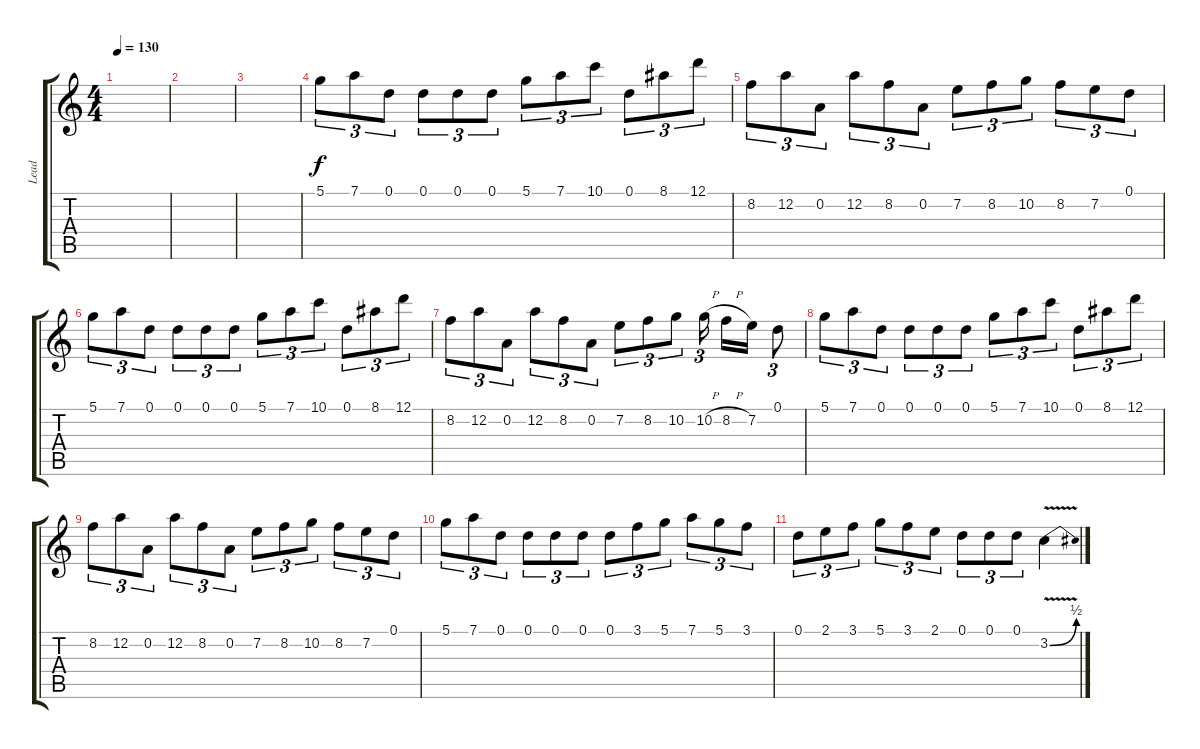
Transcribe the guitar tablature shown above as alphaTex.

\track ("Lead" "Lead") {instrument distortionguitar}
\staff {score tabs}
\tuning (D4 A3 F3 C3 G2 D2) {hide}
\ts (4 4)
\tempo 130
\clef g2
\ks c
|
|
|
5.1.8{tu (3 2)} 7.1.8{tu (3 2)} 0.1.8{tu (3 2)} 0.1.8{tu (3 2)} 0.1.8{tu (3 2)} 0.1.8{tu (3 2)} 5.1.8{tu (3 2)} 7.1.8{tu (3 2)} 10.1.8{tu (3 2)} 0.1.8{tu (3 2)} 8.1.8{tu (3 2)} 12.1.8{tu (3 2)} |
8.2.8{tu (3 2)} 12.2.8{tu (3 2)} 0.2.8{tu (3 2)} 12.2.8{tu (3 2)} 8.2.8{tu (3 2)} 0.2.8{tu (3 2)} 7.2.8{tu (3 2)} 8.2.8{tu (3 2)} 10.2.8{tu (3 2)} 8.2.8{tu (3 2)} 7.2.8{tu (3 2)} 0.1.8{tu (3 2)} |
5.1.8{tu (3 2)} 7.1.8{tu (3 2)} 0.1.8{tu (3 2)} 0.1.8{tu (3 2)} 0.1.8{tu (3 2)} 0.1.8{tu (3 2)} 5.1.8{tu (3 2)} 7.1.8{tu (3 2)} 10.1.8{tu (3 2)} 0.1.8{tu (3 2)} 8.1.8{tu (3 2)} 12.1.8{tu (3 2)} |
8.2.8{tu (3 2)} 12.2.8{tu (3 2)} 0.2.8{tu (3 2)} 12.2.8{tu (3 2)} 8.2.8{tu (3 2)} 0.2.8{tu (3 2)} 7.2.8{tu (3 2)} 8.2.8{tu (3 2)} 10.2.8{tu (3 2)} 10.2{h}.16{tu (3 2) beam splitsecondary} 8.2{h}.16 7.2.16 0.1.8{tu (3 2)} |
5.1.8{tu (3 2)} 7.1.8{tu (3 2)} 0.1.8{tu (3 2)} 0.1.8{tu (3 2)} 0.1.8{tu (3 2)} 0.1.8{tu (3 2)} 5.1.8{tu (3 2)} 7.1.8{tu (3 2)} 10.1.8{tu (3 2)} 0.1.8{tu (3 2)} 8.1.8{tu (3 2)} 12.1.8{tu (3 2)} |
8.2.8{tu (3 2)} 12.2.8{tu (3 2)} 0.2.8{tu (3 2)} 12.2.8{tu (3 2)} 8.2.8{tu (3 2)} 0.2.8{tu (3 2)} 7.2.8{tu (3 2)} 8.2.8{tu (3 2)} 10.2.8{tu (3 2)} 8.2.8{tu (3 2)} 7.2.8{tu (3 2)} 0.1.8{tu (3 2)} |
5.1.8{tu (3 2)} 7.1.8{tu (3 2)} 0.1.8{tu (3 2)} 0.1.8{tu (3 2)} 0.1.8{tu (3 2)} 0.1.8{tu (3 2)} 0.1.8{tu (3 2)} 3.1.8{tu (3 2)} 5.1.8{tu (3 2)} 7.1.8{tu (3 2)} 5.1.8{tu (3 2)} 3.1.8{tu (3 2)} |
0.1.8{tu (3 2)} 2.1.8{tu (3 2)} 3.1.8{tu (3 2)} 5.1.8{tu (3 2)} 3.1.8{tu (3 2)} 2.1.8{tu (3 2)} 0.1.8{tu (3 2)} 0.1.8{tu (3 2)} 0.1.8{tu (3 2)} 3.2{be (bend 0 0 60 2) v}.4
